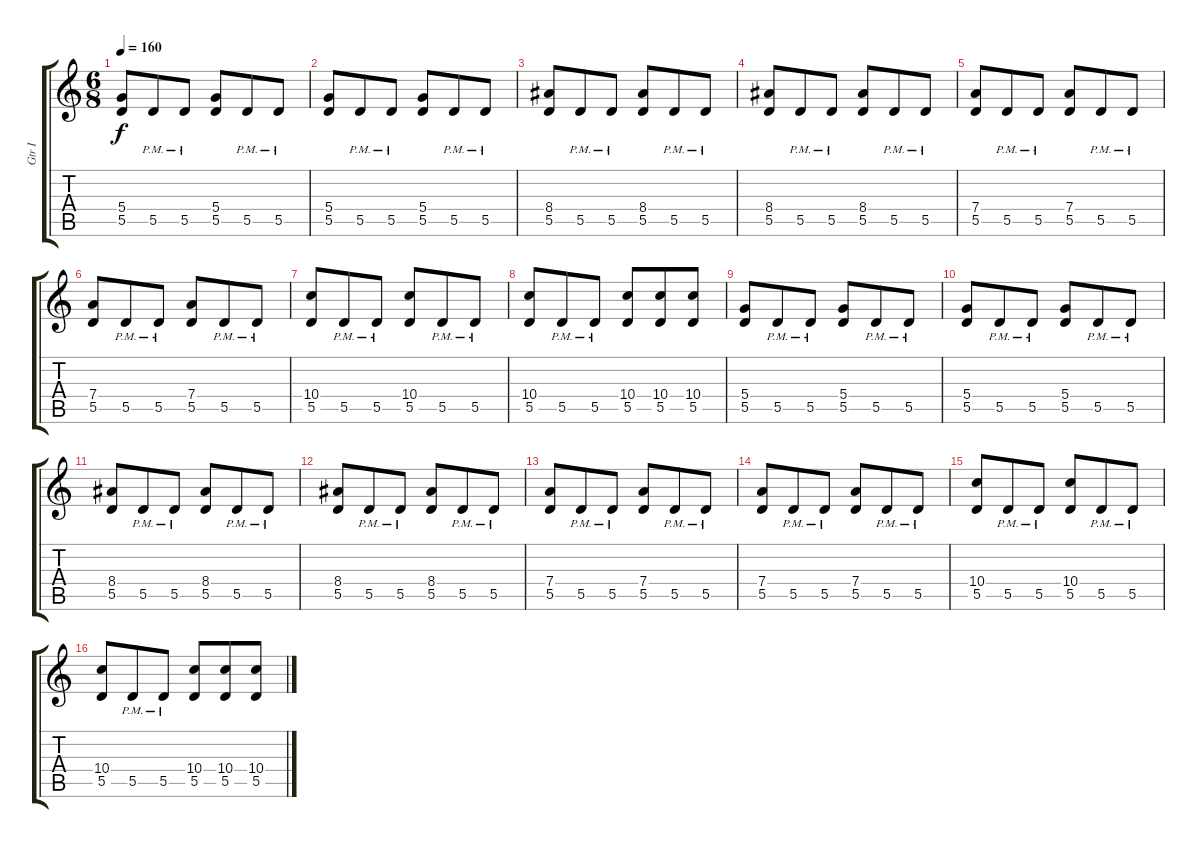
\track ("Gtr I" "Gtr I") {instrument distortionguitar}
\staff {score tabs}
\tuning (E4 B3 G3 D3 A2 D2) {hide}
\ts (6 8)
\tempo 160
\clef g2
\ks c
(5.4 5.5).8{dy f} 5.5{pm}.8 5.5{pm}.8 (5.4 5.5).8 5.5{pm}.8 5.5{pm}.8 |
(5.4 5.5).8 5.5{pm}.8 5.5{pm}.8 (5.4 5.5).8 5.5{pm}.8 5.5{pm}.8 |
(8.4 5.5).8 5.5{pm}.8 5.5{pm}.8 (8.4 5.5).8 5.5{pm}.8 5.5{pm}.8 |
(8.4 5.5).8 5.5{pm}.8 5.5{pm}.8 (8.4 5.5).8 5.5{pm}.8 5.5{pm}.8 |
(7.4 5.5).8 5.5{pm}.8 5.5{pm}.8 (7.4 5.5).8 5.5{pm}.8 5.5{pm}.8 |
(7.4 5.5).8 5.5{pm}.8 5.5{pm}.8 (7.4 5.5).8 5.5{pm}.8 5.5{pm}.8 |
(10.4 5.5).8 5.5{pm}.8 5.5{pm}.8 (10.4 5.5).8 5.5{pm}.8 5.5{pm}.8 |
(10.4 5.5).8 5.5{pm}.8 5.5{pm}.8 (10.4 5.5).8 (10.4 5.5).8 (10.4 5.5).8 |
(5.4 5.5).8 5.5{pm}.8 5.5{pm}.8 (5.4 5.5).8 5.5{pm}.8 5.5{pm}.8 |
(5.4 5.5).8 5.5{pm}.8 5.5{pm}.8 (5.4 5.5).8 5.5{pm}.8 5.5{pm}.8 |
(8.4 5.5).8 5.5{pm}.8 5.5{pm}.8 (8.4 5.5).8 5.5{pm}.8 5.5{pm}.8 |
(8.4 5.5).8 5.5{pm}.8 5.5{pm}.8 (8.4 5.5).8 5.5{pm}.8 5.5{pm}.8 |
(7.4 5.5).8 5.5{pm}.8 5.5{pm}.8 (7.4 5.5).8 5.5{pm}.8 5.5{pm}.8 |
(7.4 5.5).8 5.5{pm}.8 5.5{pm}.8 (7.4 5.5).8 5.5{pm}.8 5.5{pm}.8 |
(10.4 5.5).8 5.5{pm}.8 5.5{pm}.8 (10.4 5.5).8 5.5{pm}.8 5.5{pm}.8 |
(10.4 5.5).8 5.5{pm}.8 5.5{pm}.8 (10.4 5.5).8 (10.4 5.5).8 (10.4 5.5).8
